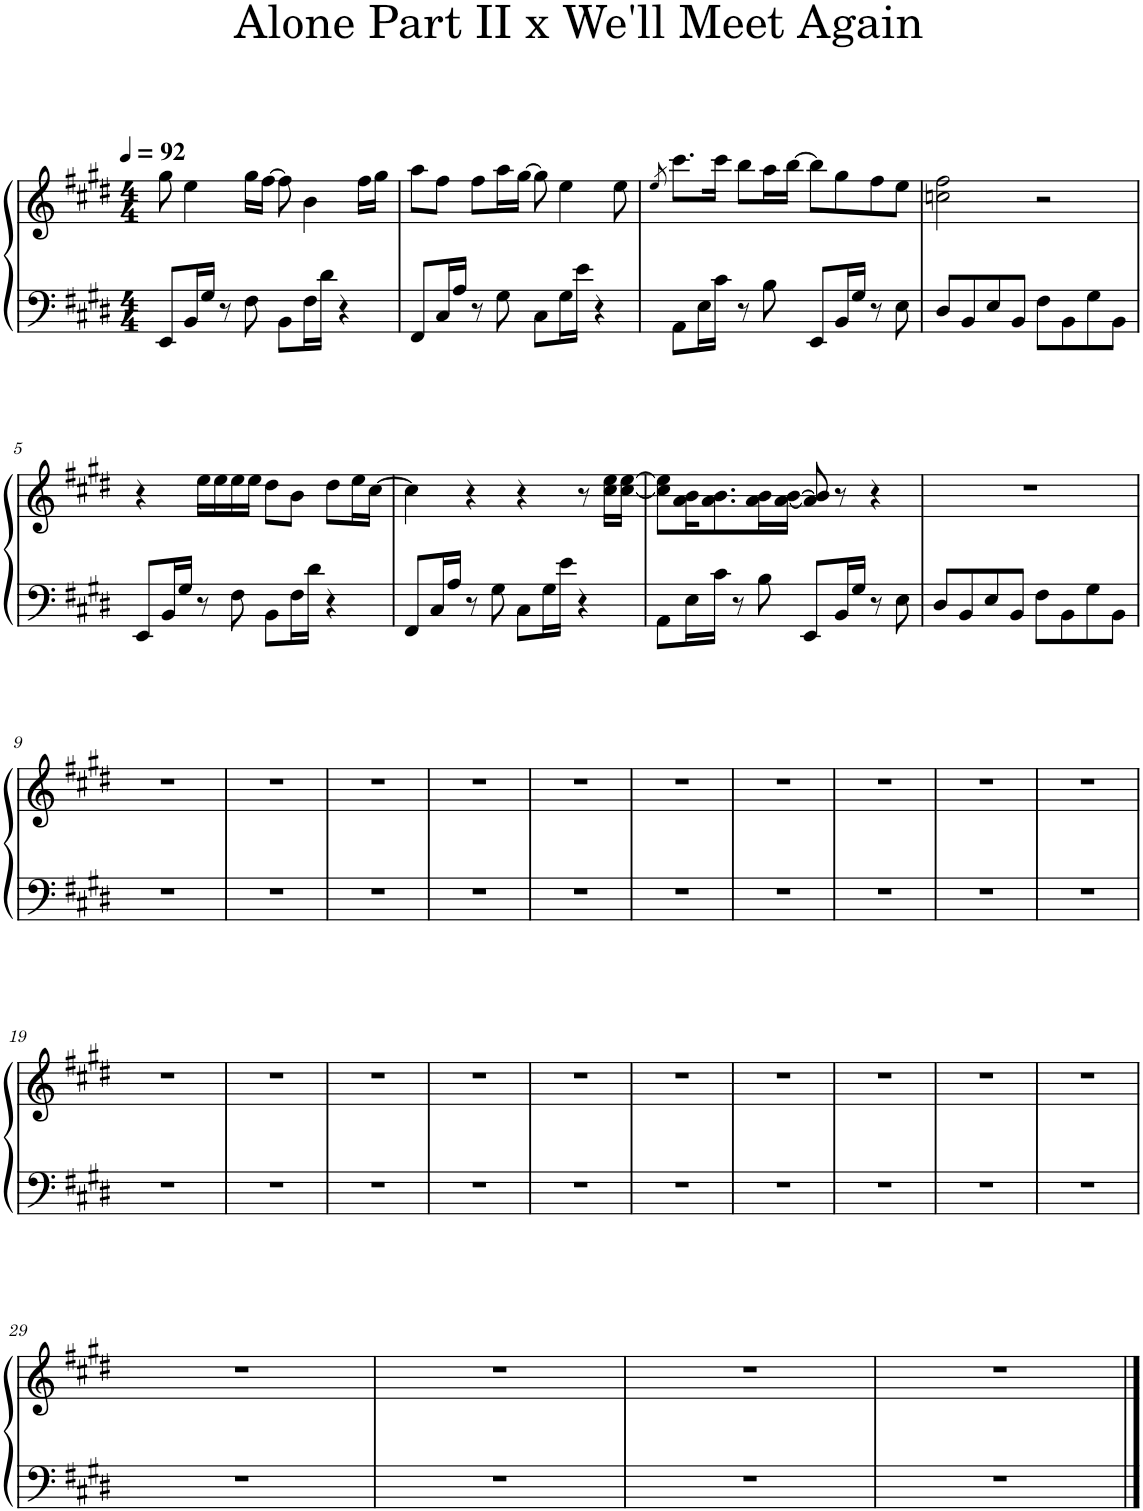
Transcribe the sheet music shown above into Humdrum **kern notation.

**kern	**kern
*part1	*part1
*staff2	*staff1
*I"Piano	*
*I'Pno.	*
*clefF4	*clefG2
*k[f#c#g#d#]	*k[f#c#g#d#]
*M4/4	*M4/4
*MM92	*MM92
=1	=1
8EE/L	8gg#\
16BB/L	4ee\
16G#/JJ	.
8r	.
8F#\	16gg#\LL
.	[16ff#\JJ
8BB\L	8ff#\]
16F#\L	4b\
16d#\JJ	.
4r	.
.	16ff#\LL
.	16gg#\JJ
=2	=2
8FF#/L	8aa\L
16C#/L	8ff#\J
16A/JJ	.
8r	8ff#\L
8G#\	16aa\L
.	[16gg#\JJ
8C#\L	8gg#\]
16G#\L	4ee\
16e\JJ	.
4r	.
.	8ee\
=3	=3
.	8qee/
8AA\L	8.ccc#\L
16E\L	.
16c#\JJ	16ccc#\Jk
8r	8bb\L
8B\	16aa\L
.	[16bb\JJ
8EE/L	8bb\L]
16BB/L	8gg#\
16G#/JJ	.
8r	8ff#\
8E\	8ee\J
=4	=4
8D#/L	2ccn\ 2ff#\
8BB/	.
8E/	.
8BB/J	.
8F#\L	2r
8BB\	.
8G#\	.
8BB\J	.
!!LO:LB:g=z
=5	=5
8EE/L	4r
16BB/L	.
16G#/JJ	.
8r	16ee\LL
.	16ee\
8F#\	16ee\
.	16ee\JJ
8BB\L	8dd#\L
16F#\L	8b\J
16d#\JJ	.
4r	8dd#\L
.	16ee\L
.	[16cc#\JJ
=6	=6
8FF#/L	4cc#\]
16C#/L	.
16A/JJ	.
8r	4r
8G#\	.
8C#\L	4r
16G#\L	.
16e\JJ	.
4r	8r
.	16cc#\ 16ee\LL
.	[16cc#\ [16ee\JJ
=7	=7
8AA\L	8cc#\] 8ee\]L
16E\L	16a\ 16b\K
16c#\JJ	8.a\ 8.b\
8r	.
8B\	16a\ 16b\L
.	[16a\ [16b\JJ
8EE/L	8a/] 8b/]
16BB/L	8r
16G#/JJ	.
8r	4r
8E\	.
=8	=8
8D#/L	1r
8BB/	.
8E/	.
8BB/J	.
8F#\L	.
8BB\	.
8G#\	.
8BB\J	.
!!LO:LB:g=z
=9	=9
1r	1r
=10	=10
1r	1r
=11	=11
1r	1r
=12	=12
1r	1r
=13	=13
1r	1r
=14	=14
1r	1r
=15	=15
1r	1r
=16	=16
1r	1r
=17	=17
1r	1r
=18	=18
1r	1r
!!LO:LB:g=z
=19	=19
1r	1r
=20	=20
1r	1r
=21	=21
1r	1r
=22	=22
1r	1r
=23	=23
1r	1r
=24	=24
1r	1r
=25	=25
1r	1r
=26	=26
1r	1r
=27	=27
1r	1r
=28	=28
1r	1r
!!LO:LB:g=z
=29	=29
1r	1r
=30	=30
1r	1r
=31	=31
1r	1r
=32	=32
1r	1r
==	==
*-	*-
